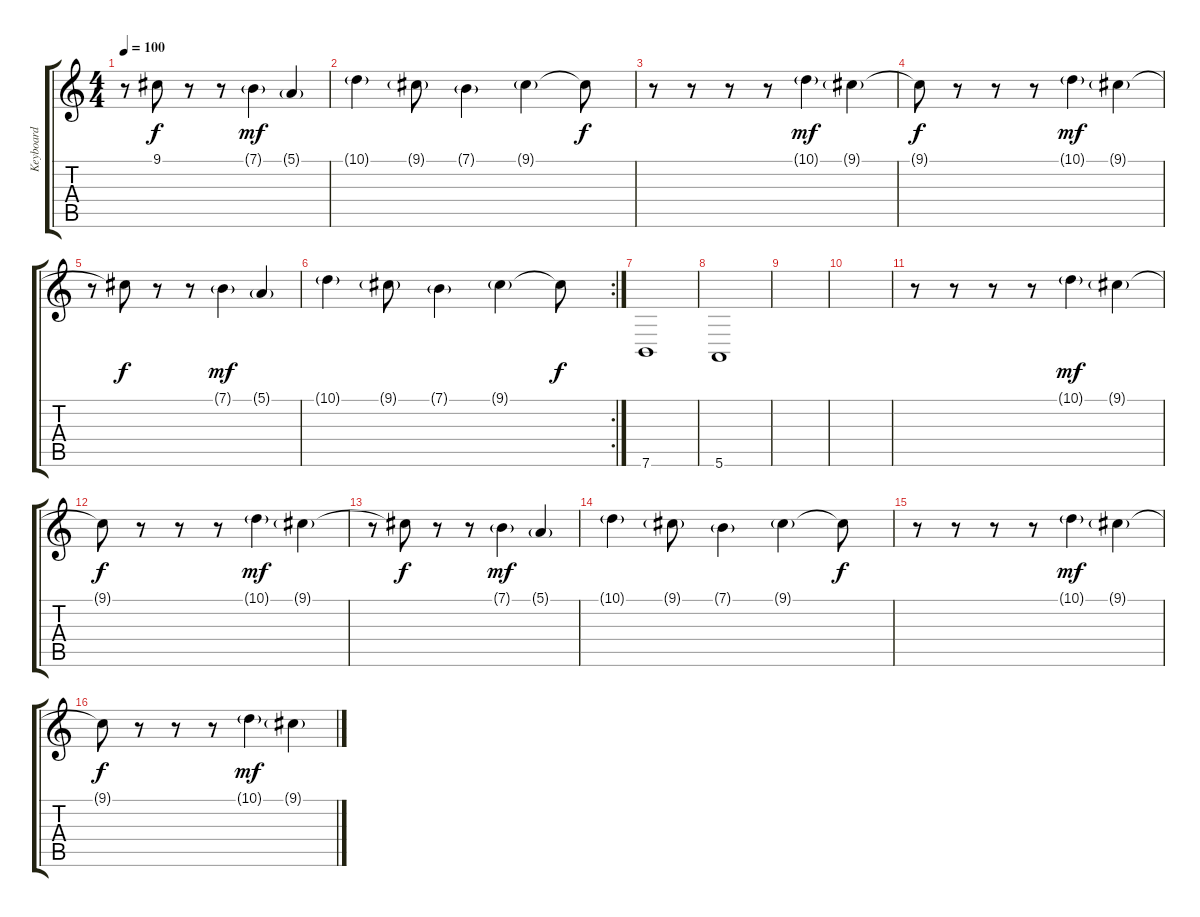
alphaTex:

\track ("Keyboard" "Keyboard") {instrument stringensemble1}
\staff {score tabs}
\tuning (E4 B3 G3 D3 A2 E2) {hide}
\ts (4 4)
\tempo 100
\clef g2
\ks c
r.8{dy mf} 9.1{t}.8{dy f} r.8 r.8 7.1{g}.4{dy mf} 5.1{g}.4 |
10.1{g}.4 9.1{g}.8 7.1{g}.4 9.1{g}.4 9.1{t}.8{dy f} |
r.8 r.8 r.8 r.8 10.1{g}.4{dy mf} 9.1{g}.4 |
9.1{t}.8{dy f} r.8 r.8 r.8 10.1{g}.4{dy mf} 9.1{g}.4 |
r.8 9.1{t}.8{dy f} r.8 r.8 7.1{g}.4{dy mf} 5.1{g}.4 |
\rc 2
10.1{g}.4 9.1{g}.8 7.1{g}.4 9.1{g}.4 9.1{t}.8{dy f} |
7.6.1 |
5.6.1 |
|
|
r.8{volume 12} r.8 r.8 r.8 10.1{g}.4{dy mf} 9.1{g}.4 |
9.1{t}.8{dy f} r.8 r.8 r.8 10.1{g}.4{dy mf} 9.1{g}.4 |
r.8 9.1{t}.8{dy f} r.8 r.8 7.1{g}.4{dy mf} 5.1{g}.4 |
10.1{g}.4 9.1{g}.8 7.1{g}.4 9.1{g}.4 9.1{t}.8{dy f} |
r.8 r.8 r.8 r.8 10.1{g}.4{dy mf} 9.1{g}.4 |
9.1{t}.8{dy f} r.8 r.8 r.8 10.1{g}.4{dy mf} 9.1{g}.4
